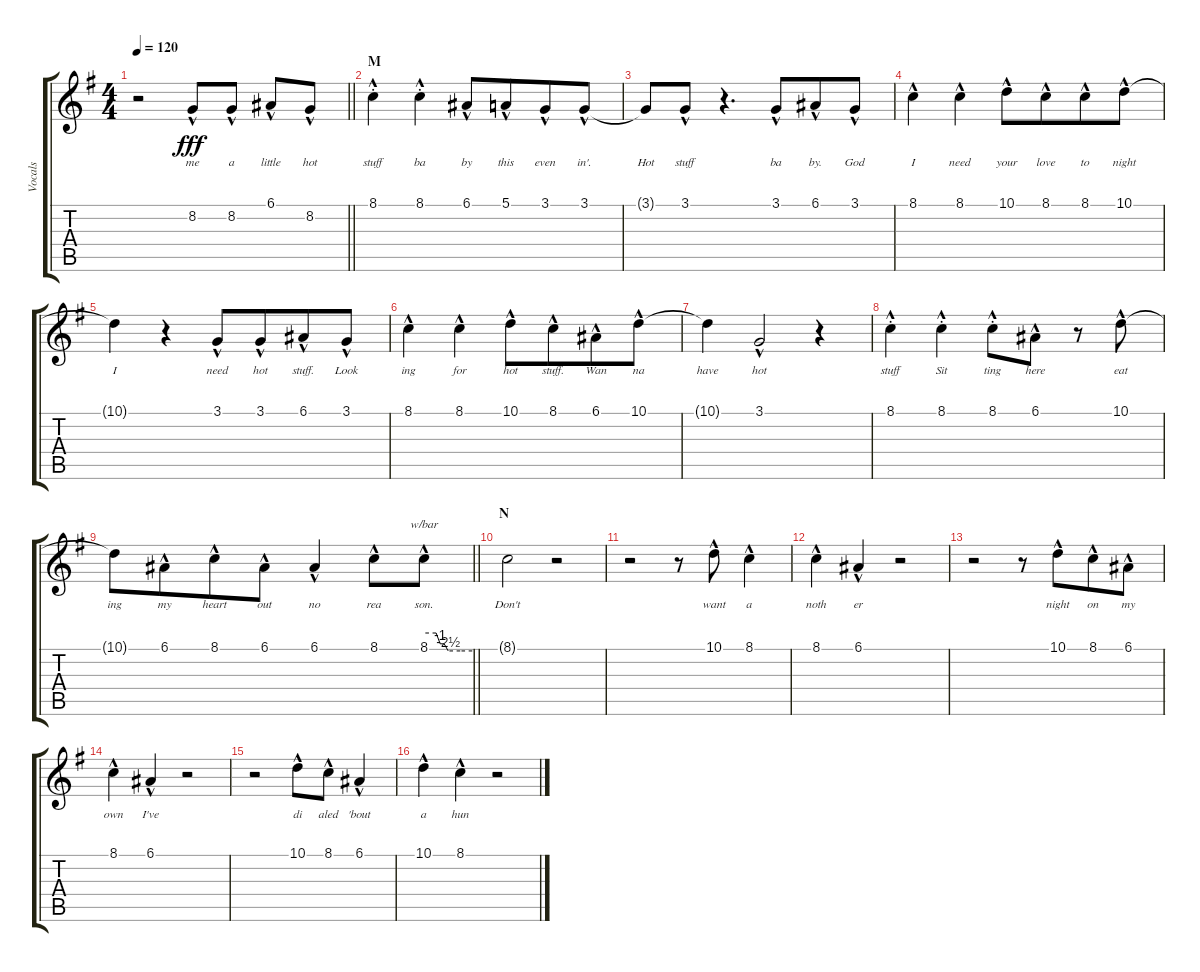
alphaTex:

\track ("Vocals" "Vocals") {instrument lead2sawtooth}
\staff {score tabs}
\tuning (E4 B3 G3 D3 A2 E2) {hide}
\ts (4 4)
\tempo 120
\clef g2
\barLineRight lightlight
\ks g
r.2{dy fff} 8.2{hac}.8{lyrics (0 "me") lyrics (1 "") lyrics (2 "") lyrics (3 "") lyrics (4 "")} 8.2{hac}.8{lyrics (0 "a") lyrics (1 "") lyrics (2 "") lyrics (3 "") lyrics (4 "")} 6.1{hac}.8{lyrics (0 "little") lyrics (1 "") lyrics (2 "") lyrics (3 "") lyrics (4 "")} 8.2{hac}.8{lyrics (0 "hot") lyrics (1 "") lyrics (2 "") lyrics (3 "") lyrics (4 "")} |
\section ("" "M")
8.1{hac st}.4{lyrics (0 "stuff") lyrics (1 "") lyrics (2 "") lyrics (3 "") lyrics (4 "")} 8.1{hac st}.4{lyrics (0 "ba") lyrics (1 "") lyrics (2 "") lyrics (3 "") lyrics (4 "")} 6.1{hac}.8{lyrics (0 "by") lyrics (1 "") lyrics (2 "") lyrics (3 "") lyrics (4 "")} 5.1{hac}.8{lyrics (0 "this") lyrics (1 "") lyrics (2 "") lyrics (3 "") lyrics (4 "") beam merge} 3.1{hac}.8{lyrics (0 "even") lyrics (1 "") lyrics (2 "") lyrics (3 "") lyrics (4 "")} 3.1{hac}.8{lyrics (0 "in'.") lyrics (1 "") lyrics (2 "") lyrics (3 "") lyrics (4 "")} |
3.1{t}.8{lyrics (0 "Hot") lyrics (1 "") lyrics (2 "") lyrics (3 "") lyrics (4 "")} 3.1{hac}.8{lyrics (0 "stuff") lyrics (1 "") lyrics (2 "") lyrics (3 "") lyrics (4 "")} r.4{d} 3.1{hac}.8{lyrics (0 "ba") lyrics (1 "") lyrics (2 "") lyrics (3 "") lyrics (4 "") beam merge} 6.1{hac}.8{lyrics (0 "by.") lyrics (1 "") lyrics (2 "") lyrics (3 "") lyrics (4 "")} 3.1{hac}.8{lyrics (0 "God") lyrics (1 "") lyrics (2 "") lyrics (3 "") lyrics (4 "")} |
8.1{hac}.4{lyrics (0 "I") lyrics (1 "") lyrics (2 "") lyrics (3 "") lyrics (4 "")} 8.1{hac}.4{lyrics (0 "need") lyrics (1 "") lyrics (2 "") lyrics (3 "") lyrics (4 "")} 10.1{hac}.8{lyrics (0 "your") lyrics (1 "") lyrics (2 "") lyrics (3 "") lyrics (4 "")} 8.1{hac}.8{lyrics (0 "love") lyrics (1 "") lyrics (2 "") lyrics (3 "") lyrics (4 "") beam merge} 8.1{hac}.8{lyrics (0 "to") lyrics (1 "") lyrics (2 "") lyrics (3 "") lyrics (4 "")} 10.1{hac}.8{lyrics (0 "night") lyrics (1 "") lyrics (2 "") lyrics (3 "") lyrics (4 "")} |
10.1{t}.4{lyrics (0 "I") lyrics (1 "") lyrics (2 "") lyrics (3 "") lyrics (4 "")} r.4{beam merge} 3.1{hac}.8{lyrics (0 "need") lyrics (1 "") lyrics (2 "") lyrics (3 "") lyrics (4 "")} 3.1{hac}.8{lyrics (0 "hot") lyrics (1 "") lyrics (2 "") lyrics (3 "") lyrics (4 "") beam merge} 6.1{hac}.8{lyrics (0 "stuff.") lyrics (1 "") lyrics (2 "") lyrics (3 "") lyrics (4 "")} 3.1{hac}.8{lyrics (0 "Look") lyrics (1 "") lyrics (2 "") lyrics (3 "") lyrics (4 "")} |
8.1{hac}.4{lyrics (0 "ing") lyrics (1 "") lyrics (2 "") lyrics (3 "") lyrics (4 "")} 8.1{hac}.4{lyrics (0 "for") lyrics (1 "") lyrics (2 "") lyrics (3 "") lyrics (4 "")} 10.1{hac}.8{lyrics (0 "hot") lyrics (1 "") lyrics (2 "") lyrics (3 "") lyrics (4 "")} 8.1{hac}.8{lyrics (0 "stuff.") lyrics (1 "") lyrics (2 "") lyrics (3 "") lyrics (4 "") beam merge} 6.1{hac}.8{lyrics (0 "Wan") lyrics (1 "") lyrics (2 "") lyrics (3 "") lyrics (4 "")} 10.1{hac}.8{lyrics (0 "na") lyrics (1 "") lyrics (2 "") lyrics (3 "") lyrics (4 "")} |
10.1{t}.4{lyrics (0 "have") lyrics (1 "") lyrics (2 "") lyrics (3 "") lyrics (4 "")} 3.1{hac}.2{lyrics (0 "hot") lyrics (1 "") lyrics (2 "") lyrics (3 "") lyrics (4 "")} r.4 |
8.1{hac st}.4{lyrics (0 "stuff") lyrics (1 "") lyrics (2 "") lyrics (3 "") lyrics (4 "")} 8.1{hac st}.4{lyrics (0 "Sit") lyrics (1 "") lyrics (2 "") lyrics (3 "") lyrics (4 "")} 8.1{hac st}.8{lyrics (0 "ting") lyrics (1 "") lyrics (2 "") lyrics (3 "") lyrics (4 "")} 6.1{hac}.8{lyrics (0 "here") lyrics (1 "") lyrics (2 "") lyrics (3 "") lyrics (4 "")} r.8 10.1{hac}.8{lyrics (0 "eat") lyrics (1 "") lyrics (2 "") lyrics (3 "") lyrics (4 "")} |
\barLineRight lightlight
10.1{t}.8{lyrics (0 "ing") lyrics (1 "") lyrics (2 "") lyrics (3 "") lyrics (4 "")} 6.1{hac}.8{lyrics (0 "my") lyrics (1 "") lyrics (2 "") lyrics (3 "") lyrics (4 "") beam merge} 8.1{hac}.8{lyrics (0 "heart") lyrics (1 "") lyrics (2 "") lyrics (3 "") lyrics (4 "")} 6.1{hac}.8{lyrics (0 "out") lyrics (1 "") lyrics (2 "") lyrics (3 "") lyrics (4 "")} 6.1{hac}.4{lyrics (0 "no") lyrics (1 "") lyrics (2 "") lyrics (3 "") lyrics (4 "")} 8.1{hac}.8{lyrics (0 "rea") lyrics (1 "") lyrics (2 "") lyrics (3 "") lyrics (4 "")} 8.1{hac}.8{tbe (custom default 0 0 15 0 20 -4 25 -4 30 -10 45 -10 60 -10) lyrics (0 "son.") lyrics (1 "") lyrics (2 "") lyrics (3 "") lyrics (4 "")} |
\section ("" "N")
8.1{t}.2{lyrics (0 "Don't") lyrics (1 "") lyrics (2 "") lyrics (3 "") lyrics (4 "")} r.2 |
r.2 r.8 10.1{hac}.8{lyrics (0 "want") lyrics (1 "") lyrics (2 "") lyrics (3 "") lyrics (4 "")} 8.1{hac}.4{lyrics (0 "a") lyrics (1 "") lyrics (2 "") lyrics (3 "") lyrics (4 "")} |
8.1{hac}.4{lyrics (0 "noth") lyrics (1 "") lyrics (2 "") lyrics (3 "") lyrics (4 "")} 6.1{hac}.4{lyrics (0 "er") lyrics (1 "") lyrics (2 "") lyrics (3 "") lyrics (4 "")} r.2 |
r.2 r.8 10.1{hac}.8{lyrics (0 "night") lyrics (1 "") lyrics (2 "") lyrics (3 "") lyrics (4 "") beam merge} 8.1{hac}.8{lyrics (0 "on") lyrics (1 "") lyrics (2 "") lyrics (3 "") lyrics (4 "")} 6.1{hac}.8{lyrics (0 "my") lyrics (1 "") lyrics (2 "") lyrics (3 "") lyrics (4 "")} |
8.1{hac}.4{lyrics (0 "own") lyrics (1 "") lyrics (2 "") lyrics (3 "") lyrics (4 "")} 6.1{hac}.4{lyrics (0 "I've") lyrics (1 "") lyrics (2 "") lyrics (3 "") lyrics (4 "")} r.2 |
r.2 10.1{hac}.8{lyrics (0 "di") lyrics (1 "") lyrics (2 "") lyrics (3 "") lyrics (4 "")} 8.1{hac}.8{lyrics (0 "aled") lyrics (1 "") lyrics (2 "") lyrics (3 "") lyrics (4 "")} 6.1{hac}.4{lyrics (0 "'bout") lyrics (1 "") lyrics (2 "") lyrics (3 "") lyrics (4 "")} |
10.1{hac}.4{lyrics (0 "a") lyrics (1 "") lyrics (2 "") lyrics (3 "") lyrics (4 "")} 8.1{hac}.4{lyrics (0 "hun") lyrics (1 "") lyrics (2 "") lyrics (3 "") lyrics (4 "")} r.2
